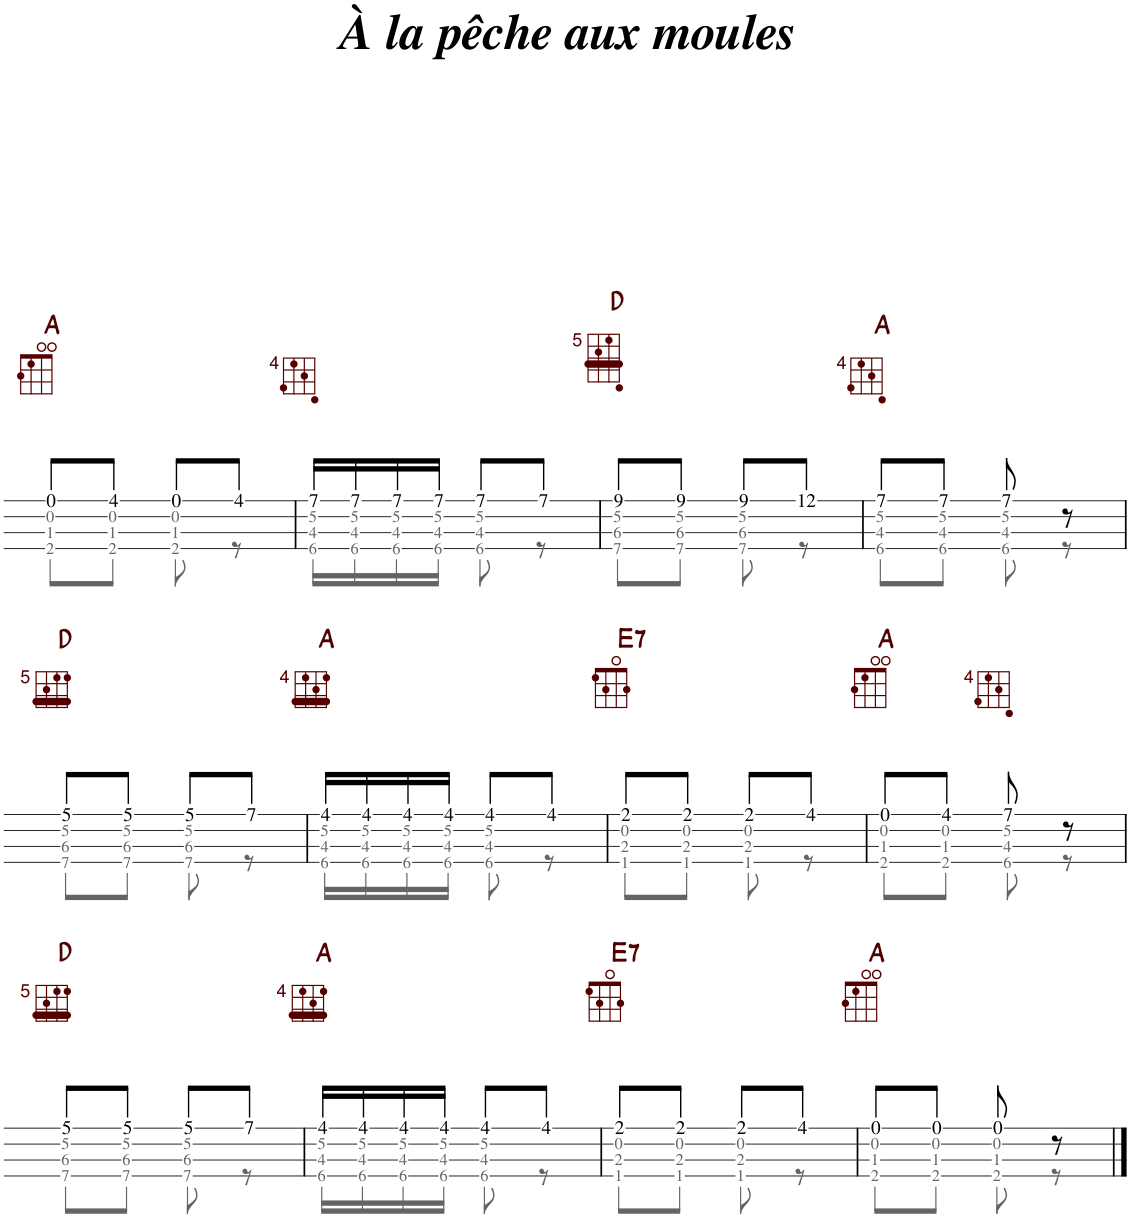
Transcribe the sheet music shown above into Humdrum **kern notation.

**kern	**harte
*part1	*part1
*staff1	*
*I"Ukulélé [Tablature]	*
*stria4	*
*k[]	*
*M2/4	*
=1	=1
*^	*
8a/L	8a!i\ 8c#!i\ 8e!i\L	A:maj
8cc#/J	8a!i\ 8c#!i\ 8e!i\J	.
8a/L	8a!i\ 8c#!i\ 8e!i\	.
8cc#/J	8r	.
=2	=2	=2
16ee/LL	16cc#!i\ 16e!i\ 16a!i\LL	.
16ee/	16cc#!i\ 16e!i\ 16a!i\	.
16ee/	16cc#!i\ 16e!i\ 16a!i\	.
16ee/JJ	16cc#!i\ 16e!i\ 16a!i\JJ	.
8ee/L	8cc#!i\ 8e!i\ 8a!i\	.
8ee/J	8r	.
=3	=3	=3
8ff#/L	8dd!i\ 8g-!i\ 8a!i\L	D:maj
8ff#/J	8dd!i\ 8g-!i\ 8a!i\J	.
8ff#/L	8dd!i\ 8g-!i\ 8a!i\	.
8aa/J	8r	.
=4	=4	=4
8ee/L	8cc#!i\ 8e!i\ 8a!i\L	A:maj
8ee/J	8cc#!i\ 8e!i\ 8a!i\J	.
8ee/	8cc#!i\ 8e!i\ 8a!i\	.
8r	8r	.
!!LO:LB:g=z	!!
=5	=5	=5
8dd/L	8dd!i\ 8f#!i\ 8a!i\L	D:maj
8dd/J	8dd!i\ 8f#!i\ 8a!i\J	.
8dd/L	8dd!i\ 8f#!i\ 8a!i\	.
8ee/J	8r	.
=6	=6	=6
16cc#/LL	16cc#!i\ 16e!i\ 16a!i\LL	A:maj
16cc#/	16cc#!i\ 16e!i\ 16a!i\	.
16cc#/	16cc#!i\ 16e!i\ 16a!i\	.
16cc#/JJ	16cc#!i\ 16e!i\ 16a!i\JJ	.
8cc#/L	8cc#!i\ 8e!i\ 8a!i\	.
8cc#/J	8r	.
=7	=7	=7
!	!	!LO:H:kt=7
8b/L	8g#!i\ 8d!i\ 8e!i\L	E:7
8b/J	8g#!i\ 8d!i\ 8e!i\J	.
8b/L	8g#!i\ 8d!i\ 8e!i\	.
8cc#/J	8r	.
=8	=8	=8
8a/L	8a!i\ 8c#!i\ 8e!i\L	A:maj
8cc#/J	8a!i\ 8c#!i\ 8e!i\J	.
8ee/	8cc#!i\ 8e!i\ 8a!i\	.
8r	8r	.
!!LO:LB:g=z	!!
=9	=9	=9
8dd/L	8dd!i\ 8f#!i\ 8a!i\L	D:maj
8dd/J	8dd!i\ 8f#!i\ 8a!i\J	.
8dd/L	8dd!i\ 8f#!i\ 8a!i\	.
8ee/J	8r	.
=10	=10	=10
16cc#/LL	16cc#!i\ 16e!i\ 16a!i\LL	A:maj
16cc#/	16cc#!i\ 16e!i\ 16a!i\	.
16cc#/	16cc#!i\ 16e!i\ 16a!i\	.
16cc#/JJ	16cc#!i\ 16e!i\ 16a!i\JJ	.
8cc#/L	8cc#!i\ 8e!i\ 8a!i\	.
8cc#/J	8r	.
=11	=11	=11
!	!	!LO:H:kt=7
8b/L	8g#!i\ 8d!i\ 8e!i\L	E:7
8b/J	8g#!i\ 8d!i\ 8e!i\J	.
8b/L	8g#!i\ 8d!i\ 8e!i\	.
8cc#/J	8r	.
=12	=12	=12
8a/L	8a!i\ 8c#!i\ 8e!i\L	A:maj
8a/J	8a!i\ 8c#!i\ 8e!i\J	.
8a/	8a!i\ 8c#!i\ 8e!i\	.
8r	8r	.
*v	*v	*
==	==
*-	*-
